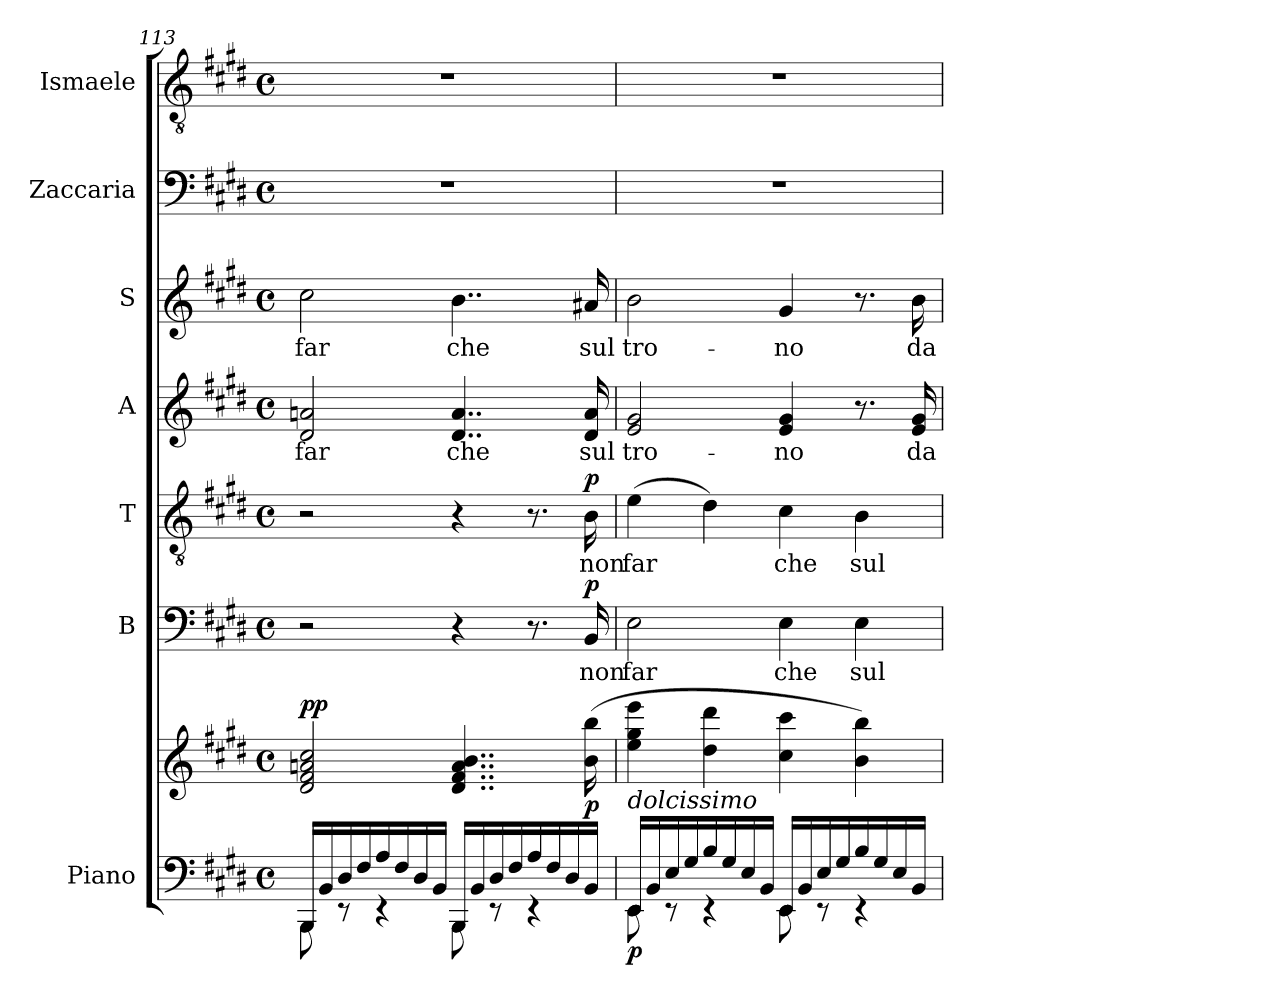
**kern	**kern	**dynam	**kern	**text	**dynam	**kern	**text	**dynam	**kern	**text	**kern	**text	**kern	**kern
*part7	*part7	*part7	*part6	*part6	*part6	*part5	*part5	*part5	*part4	*part4	*part3	*part3	*part2	*part1
*staff8	*staff7	*staff7/8	*staff6	*staff6	*staff6	*staff5	*staff5	*staff5	*staff4	*staff4	*staff3	*staff3	*staff2	*staff1
*I"Piano	*	*	*I"B	*	*	*I"T	*	*	*I"A	*	*I"S	*	*I"Zaccaria	*I"Ismaele
*I'Pno	*	*	*I'B	*	*	*I'T	*	*	*I'A	*	*I'S	*	*	*
!!LO:PB:g=z
*clefF4	*clefG2	*	*clefF4	*	*	*clefGv2	*	*	*clefG2	*	*clefG2	*	*clefF4	*clefGv2
*k[f#c#g#d#]	*k[f#c#g#d#]	*	*k[f#c#g#d#]	*	*	*k[f#c#g#d#]	*	*	*k[f#c#g#d#]	*	*k[f#c#g#d#]	*	*k[f#c#g#d#]	*k[f#c#g#d#]
*M4/4	*M4/4	*	*M4/4	*	*	*M4/4	*	*	*M4/4	*	*M4/4	*	*M4/4	*M4/4
*met(c)	*met(c)	*	*met(c)	*	*	*met(c)	*	*	*met(c)	*	*met(c)	*	*met(c)	*met(c)
=113	=113	=113	=113	=113	=113	=113	=113	=113	=113	=113	=113	=113	=113	=113
*^	*	*	*	*	*	*	*	*	*	*	*	*	*	*
!	!	!	!LO:DY:a	!	!	!	!	!	!	!	!LO:LY:b	!	!LO:LY:b	!	!
16BBB/LL	8BBB\	2d#/ 2f#/ 2an/ 2cc#/	pp	2r	.	.	2r	.	.	2d#/ 2an/	far	2cc#\	far	1r	1r
16BB/	.	.	.	.	.	.	.	.	.	.	.	.	.	.	.
16D#/	8rEE	.	.	.	.	.	.	.	.	.	.	.	.	.	.
16F#/	.	.	.	.	.	.	.	.	.	.	.	.	.	.	.
16A/	4rEE	.	.	.	.	.	.	.	.	.	.	.	.	.	.
16F#/	.	.	.	.	.	.	.	.	.	.	.	.	.	.	.
16D#/	.	.	.	.	.	.	.	.	.	.	.	.	.	.	.
16BB/JJ	.	.	.	.	.	.	.	.	.	.	.	.	.	.	.
!	!	!	!	!	!	!	!	!	!	!	!LO:LY:b	!	!LO:LY:b	!	!
16BBB/LL	8BBB\	4..d#/ 4..f#/ 4..a/ 4..b/	.	4r	.	.	4r	.	.	4..d#/ 4..a/	che	4..b\	che	.	.
16BB/	.	.	.	.	.	.	.	.	.	.	.	.	.	.	.
16D#/	8rEE	.	.	.	.	.	.	.	.	.	.	.	.	.	.
16F#/	.	.	.	.	.	.	.	.	.	.	.	.	.	.	.
16A/	4rEE	.	.	8.r	.	.	8.r	.	.	.	.	.	.	.	.
16F#/	.	.	.	.	.	.	.	.	.	.	.	.	.	.	.
16D#/	.	.	.	.	.	.	.	.	.	.	.	.	.	.	.
!	!	!	!LO:DY:b	!	!LO:LY:b	!LO:DY:a	!	!LO:LY:b	!LO:DY:a	!	!LO:LY:b	!	!LO:LY:b	!	!
16BB/JJ	.	(16b\ 16bb\	p	16BB/	non	p	16B\	non	p	16d#/ 16a/	sul	16a#X/	sul	.	.
=114	=114	=114	=114	=114	=114	=114	=114	=114	=114	=114	=114	=114	=114	=114	=114
!LO:TX:a:i:t=dolcissimo	!	!	!	!	!	!	!	!	!	!	!	!	!	!	!
!	!	!	!LO:DY:b=2	!	!LO:LY:b	!	!	!LO:LY:b	!	!	!LO:LY:b	!	!LO:LY:b	!	!
16EE/LL	8EE\	4ee\ 4gg#\ 4eee\	p	2E\	far	.	(>4e\	far	.	2e/ 2g#/	tro-	2b\	tro-	1r	1r
16BB/	.	.	.	.	.	.	.	.	.	.	.	.	.	.	.
16E/	8rEE	.	.	.	.	.	.	.	.	.	.	.	.	.	.
16G#/	.	.	.	.	.	.	.	.	.	.	.	.	.	.	.
16B/	4rEE	4dd#\ 4ddd#\	.	.	.	.	4d#\)	.	.	.	.	.	.	.	.
16G#/	.	.	.	.	.	.	.	.	.	.	.	.	.	.	.
16E/	.	.	.	.	.	.	.	.	.	.	.	.	.	.	.
16BB/JJ	.	.	.	.	.	.	.	.	.	.	.	.	.	.	.
!	!	!	!	!	!LO:LY:b	!	!	!LO:LY:b	!	!	!LO:LY:b	!	!LO:LY:b	!	!
16EE/LL	8EE\	4cc#\ 4ccc#\	.	4E\	che	.	4c#\	che	.	4e/ 4g#/	-no	4g#/	-no	.	.
16BB/	.	.	.	.	.	.	.	.	.	.	.	.	.	.	.
16E/	8rEE	.	.	.	.	.	.	.	.	.	.	.	.	.	.
16G#/	.	.	.	.	.	.	.	.	.	.	.	.	.	.	.
!	!	!	!	!	!LO:LY:b	!	!	!LO:LY:b	!	!	!	!	!	!	!
16B/	4rEE	4b\ 4bb\)	.	4E\	sul	.	4B\	sul	.	8.r	.	8.r	.	.	.
16G#/	.	.	.	.	.	.	.	.	.	.	.	.	.	.	.
16E/	.	.	.	.	.	.	.	.	.	.	.	.	.	.	.
!	!	!	!	!	!	!	!	!	!	!	!LO:LY:b	!	!LO:LY:b	!	!
16BB/JJ	.	.	.	.	.	.	.	.	.	16e/ 16g#/	da-	16b\	da-	.	.
*v	*v	*	*	*	*	*	*	*	*	*	*	*	*	*	*
=	=	=	=	=	=	=	=	=	=	=	=	=	=	=
*-	*-	*-	*-	*-	*-	*-	*-	*-	*-	*-	*-	*-	*-	*-
